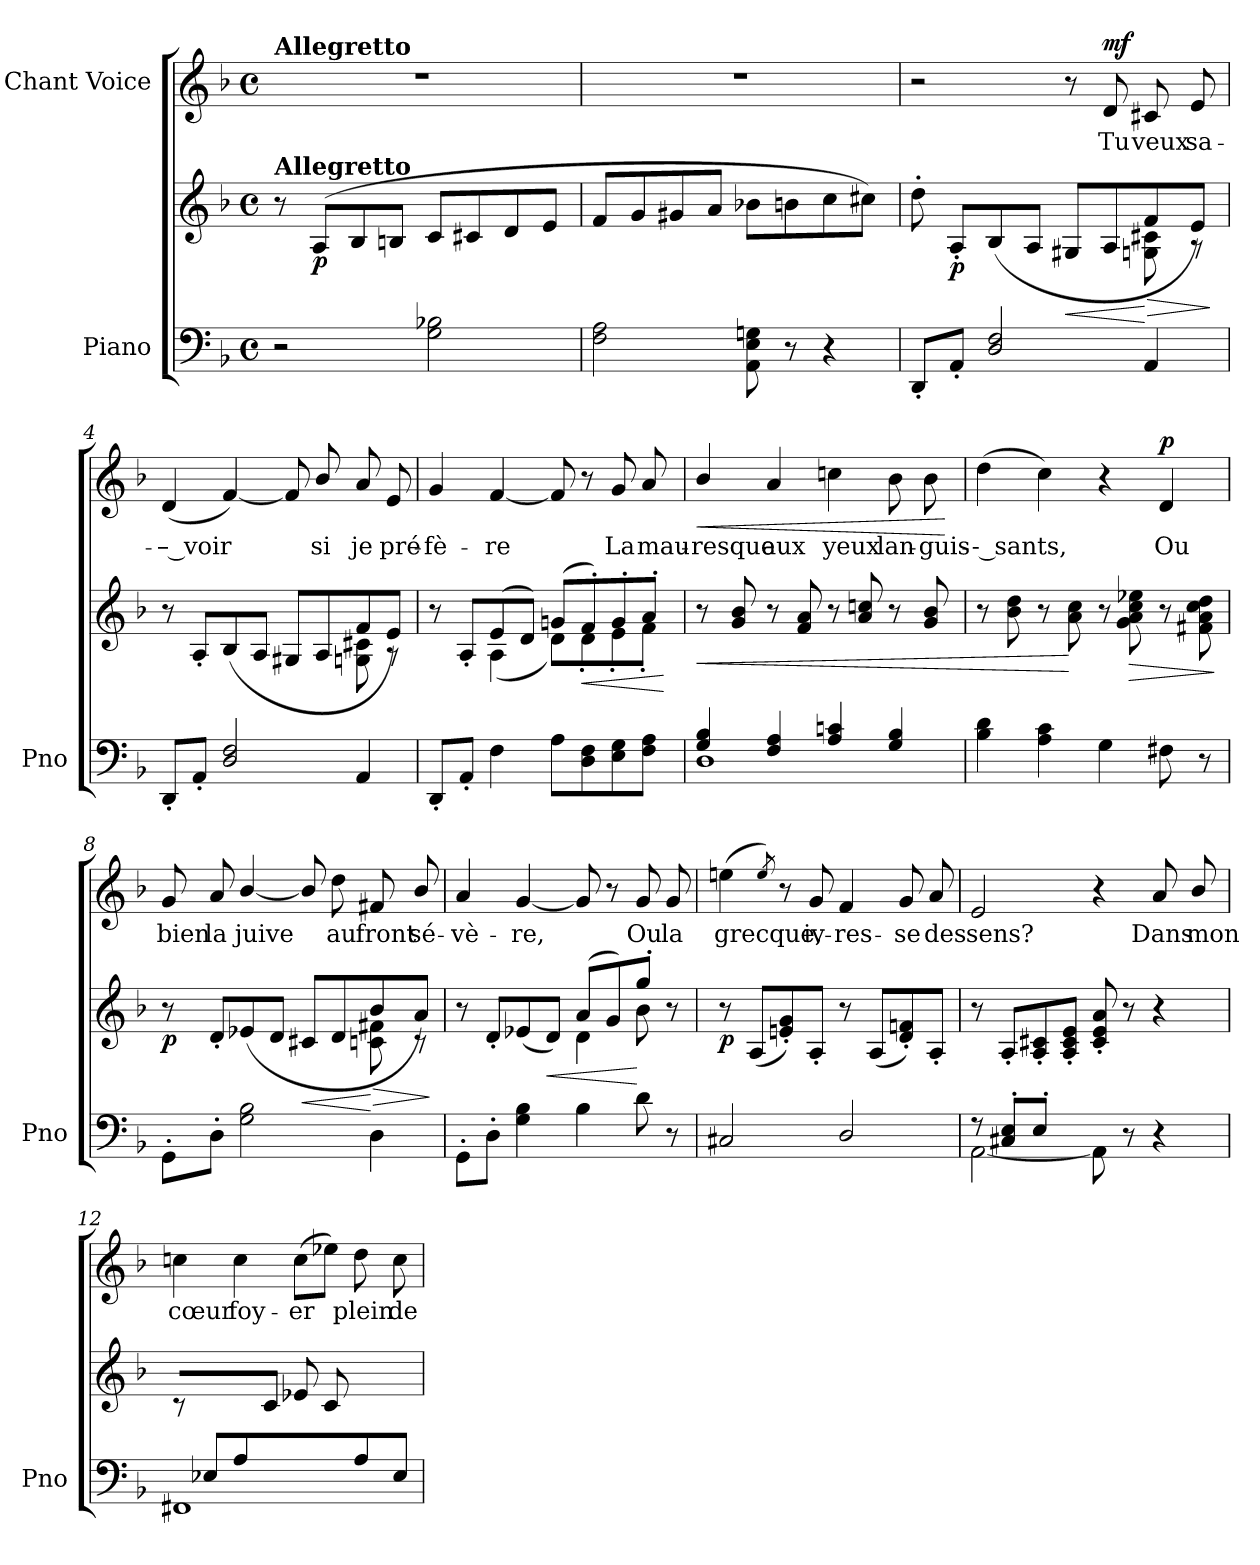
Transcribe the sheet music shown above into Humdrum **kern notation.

**kern	**kern	**dynam	**kern	**text	**dynam
*part2	*part2	*part2	*part1	*part1	*part1
*staff3	*staff2	*staff2/3	*staff1	*staff1	*staff1
*I"Piano	*	*	*I"Chant Voice	*	*
*I'Pno	*	*	*	*	*
*clefF4	*clefG2	*	*clefG2	*	*
*k[b-]	*k[b-]	*	*k[b-]	*	*
*M4/4	*M4/4	*	*M4/4	*	*
*met(c)	*met(c)	*	*met(c)	*	*
*MM116	*MM116	*	*MM116	*	*
=1	=1	=1	=1	=1	=1
!	!	!	!LO:TX:a:B:t=Allegretto	!	!
!	!LO:TX:a:B:t=Allegretto	!	!	!	!
2r	8r	.	1r	.	.
!	!	!LO:DY:b	!	!	!
.	(8A/L	p	.	.	.
.	8B-/	.	.	.	.
.	8Bn/J	.	.	.	.
2G\ 2B-X\	8c/L	.	.	.	.
.	8c#X/	.	.	.	.
.	8d/	.	.	.	.
.	8e/J	.	.	.	.
=2	=2	=2	=2	=2	=2
2F\ 2A\	8f/L	.	1r	.	.
.	8g/	.	.	.	.
.	8g#X/	.	.	.	.
.	8a/J	.	.	.	.
8AA\ 8E\ 8Gn\	8b-X\L	.	.	.	.
8r	8bn\	.	.	.	.
4r	8cc\	.	.	.	.
.	8cc#X\J)	.	.	.	.
=3	=3	=3	=3	=3	=3
*	*^	*	*	*	*
8DD'/L	8dd'\	2ryy	.	2r	.	.
!	!	!	!LO:DY:b	!	!	!
8AA'/J	8A'>/L	.	p	.	.	.
2D/ 2F/	(>8B-/	.	.	.	.	.
.	8A/J	.	.	.	.	.
!	!	!	!LO:HP:b	!	!	!
.	8G#X/L	4ryy	<	8r	.	.
!	!	!	!	!	!LO:LY:b	!LO:DY:a
.	8A/	.	.	8d/	Tu	mf
!	!	!	!LO:HP:n=1:b	!	!LO:LY:b	!
4AA/	8f/	8Gn\ 8c#X\	[ >	8c#X/	veux	.
!	!	!	!	!	!LO:LY:b	!
.	8e/J)	8r	.	8e/	sa-	.
*	*v	*v	*	*	*	*
.	.	]	.	.	.
!!LO:LB:g=z
=4	=4	=4	=4	=4	=4
*	*^	*	*	*	*
!	!	!	!	!	!LO:LY:b	!
8DD'/L	8r	2ryy	.	(4d/	-– voir	.
8AA'/J	8A'>/L	.	.	.	.	.
2D/ 2F/	(>8B-/	.	.	[4f/)	.	.
.	8A/J	.	.	.	.	.
.	8G#X/L	4ryy	.	8f/]	.	.
!	!	!	!	!	!LO:LY:b	!
.	8A/	.	.	8b-/	si	.
!	!	!	!	!	!LO:LY:b	!
4AA/	8f/	8Gn\ 8c#X\	.	8a/	je	.
!	!	!	!	!	!LO:LY:b	!
.	8e/J)	8r	.	8e/	pré-	.
=5	=5	=5	=5	=5	=5	=5
!	!	!	!	!	!LO:LY:b	!
8DD'/L	8r	4ryy	.	4g/	-fè-	.
8AA'/J	8A'>/L	.	.	.	.	.
!	!	!	!	!	!LO:LY:b	!
4F\	(8e/	(4A\	.	[4f/	-re	.
.	8d/J)	.	.	.	.	.
8A\L	(8gn/L	8d\L)	.	8f/]	.	.
!	!	!	!LO:HP:b	!	!	!
8D\ 8F\	8f'/)	8d'\	<	8r	.	.
!	!	!	!	!	!LO:LY:b	!
8E\ 8G\	8g'/	8e'\	.	8g/	La	.
!	!	!	!	!	!LO:LY:b	!
8F\ 8A\J	8a'/J	8f'\J	.	8a/	mau-	.
*	*v	*v	*	*	*	*
.	.	[	.	.	.
=6	=6	=6	=6	=6	=6
*^	*	*	*	*	*
!	!	!	!LO:HP:b	!	!LO:LY:b	!LO:HP:b
4G/ 4B-/	1D	8r	<	4b-/	-resque	<
.	.	8g/ 8b-/	.	.	.	.
!	!	!	!	!	!LO:LY:b	!
4F/ 4A/	.	8r	.	4a/	aux	.
.	.	8f/ 8a/	.	.	.	.
!	!	!	!	!	!LO:LY:b	!
4A/ 4cn/	.	8r	.	4ccn\	yeux	.
.	.	8a/ 8ccn/	.	.	.	.
!	!	!	!	!	!LO:LY:b	!
4G/ 4B-/	.	8r	.	8b-\	lan-	.
!	!	!	!	!	!LO:LY:b	!
.	.	8g/ 8b-/	.	8b-\	-guis-	.
*v	*v	*	*	*	*	*
.	.	.	.	.	[
!!LO:LB:g=z
=7	=7	=7	=7	=7	=7
!	!	!	!	!LO:LY:b	!
4B-\ 4d\	8r	.	(4dd\	-- sants,	.
.	8b-\ 8dd\	.	.	.	.
4A\ 4c\	8r	.	4cc\)	.	.
.	8a\ 8cc\	[	.	.	.
4G\	8r	.	4r	.	.
!	!	!LO:HP:b	!	!	!
.	8g\ 8a\ 8cc\ 8ee-X\	>	.	.	.
!	!	!	!	!LO:LY:b	!LO:DY:a
8F#X\	8r	.	4d/	Ou	p
8r	8f#X\ 8a\ 8cc\ 8dd\	.	.	.	.
.	.	]	.	.	.
=8	=8	=8	=8	=8	=8
*	*^	*	*	*	*
!	!	!	!LO:DY:b	!	!LO:LY:b	!
8GG'\L	8r	2ryy	p	8g/	bien	.
!	!	!	!	!	!LO:LY:b	!
8D'\J	8d'>/L	.	.	8a/	la	.
!	!	!	!	!	!LO:LY:b	!
2G\ 2B-\	(>8e-X/	.	.	[4b-/	juive	.
.	8d/J	.	.	.	.	.
!	!	!	!LO:HP:b	!	!	!
.	8c#X/L	4ryy	<	8b-/]	.	.
!	!	!	!	!	!LO:LY:b	!
.	8d/	.	.	8dd\	au	.
!	!	!	!LO:HP:n=1:b	!	!LO:LY:b	!
4D\	8b-/	8cn\ 8f#X\	[ >	8f#X/	front	.
!	!	!	!	!	!LO:LY:b	!
.	8a/J)	8r	.	8b-/	sé-	.
*	*v	*v	*	*	*	*
.	.	]	.	.	.
=9	=9	=9	=9	=9	=9
*	*^	*	*	*	*
!	!	!	!	!	!LO:LY:b	!
8GG'\L	8r	2ryy	.	4a/	-vè-	.
8D'\J	8d'>/L	.	.	.	.	.
!	!	!	!	!	!LO:LY:b	!
4G\ 4B-\	(>8e-X/	.	.	[4g/	-re,	.
!	!	!	!LO:HP:b	!	!	!
.	8d/J)	.	<	.	.	.
4B-\	(8a/L	4d\	.	8g/]	.	.
.	8g/)	.	.	8r	.	.
!	!	!	!	!	!LO:LY:b	!
8d\	8gg'/J	(8b-\	[	8g/	Ou	.
!	!	!	!	!	!LO:LY:b	!
8r	8r	8ryy	.	8g/	la	.
!!LO:LB:g=z
=10	=10	=10	=10	=10	=10	=10
!	!	!	!LO:DY:b	!	!LO:LY:b	!
*	*v	*v	*	*	*	*
2C#X/	8r	p	(<4een\	grecque,	.
.	(8A/L	.	.	.	.
.	.	.	8qee/)	.	.
.	8en/' 8g/')	.	8r	.	.
!	!	!	!	!LO:LY:b	!
.	8A'/J	.	8g/	iv-	.
!	!	!	!	!LO:LY:b	!
2D/	8r	.	4f/	-res-	.
.	(8A/L	.	.	.	.
!	!	!	!	!LO:LY:b	!
.	8d/' 8fn/')	.	8g/	-se	.
!	!	!	!	!LO:LY:b	!
.	8A'/J	.	8a/	des	.
=11	=11	=11	=11	=11	=11
*^	*	*	*	*	*
!	!	!	!	!	!LO:LY:b	!
8r	[2AA\	8r	.	2e/	sens?	.
8C#X/' 8E/'L	.	8A'/L	.	.	.	.
8E'/J	.	8A/' 8c#X/'	.	.	.	.
8ryy	.	8A/' 8c#/' 8e/'J	.	.	.	.
2ryy	8AA\]	8c#/' 8e/' 8a/'	.	4r	.	.
.	8r	8r	.	.	.	.
!	!	!	!	!	!LO:LY:b	!
.	4r	4r	.	8a/	Dans	.
!	!	!	!	!	!LO:LY:b	!
.	.	.	.	8b-/	mon	.
=12	=12	=12	=12	=12	=12	=12
!	!	!	!	!	!LO:LY:b	!
8ryy	1FF#X	8r	.	4ccn\	cœur	.
8E-X/L	.	4ryy	.	.	.	.
!	!	!	!	!	!LO:LY:b	!
8A/	.	.	.	4cc\	foy-	.
4.ryy	.	8c/J	.	.	.	.
!	!	!	!	!	!LO:LY:b	!
.	.	8e-X/L	.	(8cc\L	er	.
.	.	8c/	.	8ee-X\J)	.	.
!	!	!	!	!	!LO:LY:b	!
8A/	.	4ryy	.	8dd\	plein	.
!	!	!	!	!	!LO:LY:b	!
8E-/J	.	.	.	8cc\	de	.
*v	*v	*	*	*	*	*
=	=	=	=	=	=
*-	*-	*-	*-	*-	*-
